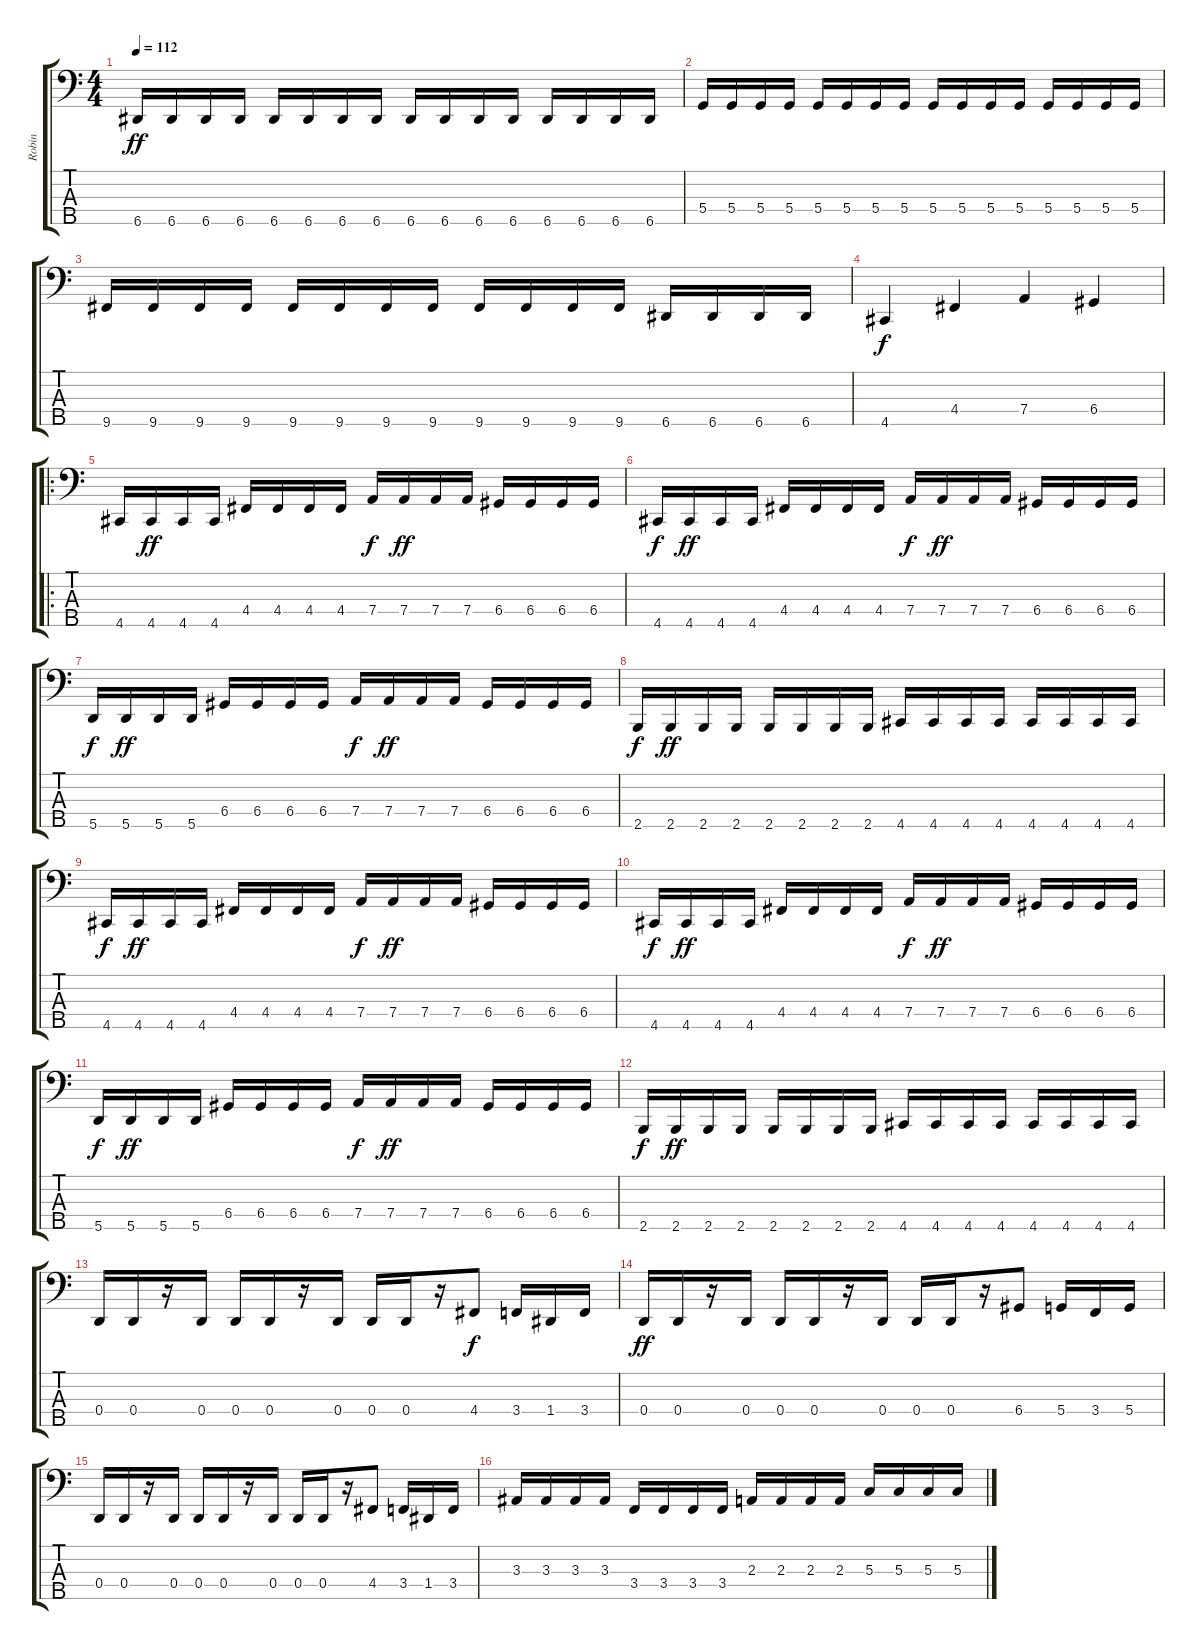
\track ("Robin" "Robin") {instrument electricbasspick}
\staff {score tabs}
\tuning (F2 C2 G1 D1 A0) {hide}
\ts (4 4)
\tempo 112
\clef f4
\ks c
6.5.16{dy ff} 6.5.16 6.5.16 6.5.16 6.5.16 6.5.16 6.5.16 6.5.16 6.5.16 6.5.16 6.5.16 6.5.16 6.5.16 6.5.16 6.5.16 6.5.16 |
5.4.16 5.4.16 5.4.16 5.4.16 5.4.16 5.4.16 5.4.16 5.4.16 5.4.16 5.4.16 5.4.16 5.4.16 5.4.16 5.4.16 5.4.16 5.4.16 |
9.5.16 9.5.16 9.5.16 9.5.16 9.5.16 9.5.16 9.5.16 9.5.16 9.5.16 9.5.16 9.5.16 9.5.16 6.5.16 6.5.16 6.5.16 6.5.16 |
4.5.4{dy f} 4.4.4 7.4.4 6.4.4 |
\ro
4.5.16 4.5.16{dy ff} 4.5.16 4.5.16 4.4.16 4.4.16 4.4.16 4.4.16 7.4.16{dy f} 7.4.16{dy ff} 7.4.16 7.4.16 6.4.16 6.4.16 6.4.16 6.4.16 |
4.5.16{dy f} 4.5.16{dy ff} 4.5.16 4.5.16 4.4.16 4.4.16 4.4.16 4.4.16 7.4.16{dy f} 7.4.16{dy ff} 7.4.16 7.4.16 6.4.16 6.4.16 6.4.16 6.4.16 |
5.5.16{dy f} 5.5.16{dy ff} 5.5.16 5.5.16 6.4.16 6.4.16 6.4.16 6.4.16 7.4.16{dy f} 7.4.16{dy ff} 7.4.16 7.4.16 6.4.16 6.4.16 6.4.16 6.4.16 |
2.5.16{dy f} 2.5.16{dy ff} 2.5.16 2.5.16 2.5.16 2.5.16 2.5.16 2.5.16 4.5.16 4.5.16 4.5.16 4.5.16 4.5.16 4.5.16 4.5.16 4.5.16 |
4.5.16{dy f} 4.5.16{dy ff} 4.5.16 4.5.16 4.4.16 4.4.16 4.4.16 4.4.16 7.4.16{dy f} 7.4.16{dy ff} 7.4.16 7.4.16 6.4.16 6.4.16 6.4.16 6.4.16 |
4.5.16{dy f} 4.5.16{dy ff} 4.5.16 4.5.16 4.4.16 4.4.16 4.4.16 4.4.16 7.4.16{dy f} 7.4.16{dy ff} 7.4.16 7.4.16 6.4.16 6.4.16 6.4.16 6.4.16 |
5.5.16{dy f} 5.5.16{dy ff} 5.5.16 5.5.16 6.4.16 6.4.16 6.4.16 6.4.16 7.4.16{dy f} 7.4.16{dy ff} 7.4.16 7.4.16 6.4.16 6.4.16 6.4.16 6.4.16 |
2.5.16{dy f} 2.5.16{dy ff} 2.5.16 2.5.16 2.5.16 2.5.16 2.5.16 2.5.16 4.5.16 4.5.16 4.5.16 4.5.16 4.5.16 4.5.16 4.5.16 4.5.16 |
0.4.16 0.4.16 r.16 0.4.16 0.4.16 0.4.16 r.16 0.4.16 0.4.16 0.4.16 r.16 4.4.8{dy f} 3.4.16 1.4.16 3.4.16 |
0.4.16{dy ff} 0.4.16 r.16 0.4.16 0.4.16 0.4.16 r.16 0.4.16 0.4.16 0.4.16 r.16 6.4.8 5.4.16 3.4.16 5.4.16 |
0.4.16 0.4.16 r.16 0.4.16 0.4.16 0.4.16 r.16 0.4.16 0.4.16 0.4.16 r.16 4.4.8 3.4.16 1.4.16 3.4.16 |
3.3.16 3.3.16 3.3.16 3.3.16 3.4.16 3.4.16 3.4.16 3.4.16 2.3.16 2.3.16 2.3.16 2.3.16 5.3.16 5.3.16 5.3.16 5.3.16
